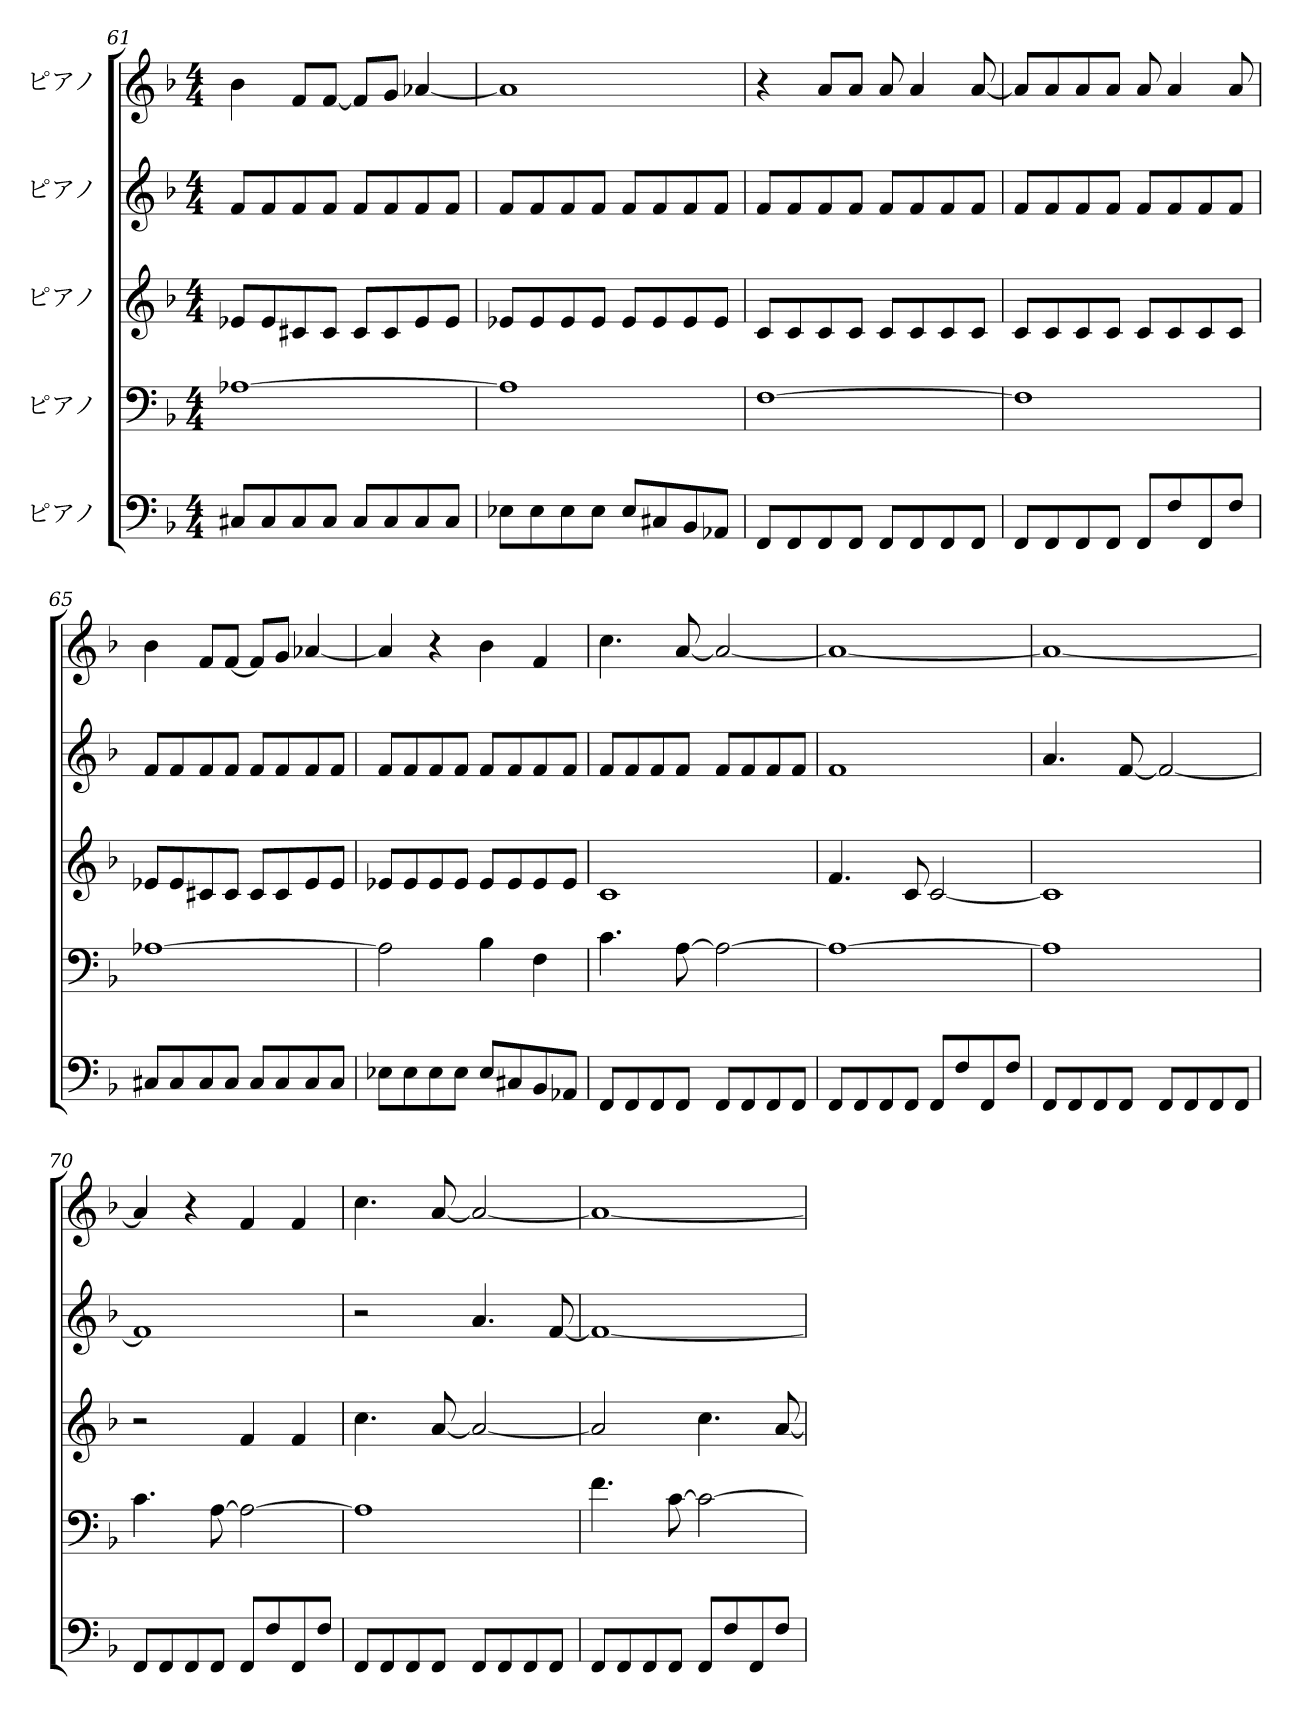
**kern	**kern	**kern	**kern	**kern
*part5	*part4	*part3	*part2	*part1
*staff5	*staff4	*staff3	*staff2	*staff1
*I"ピアノ	*I"ピアノ	*I"ピアノ	*I"ピアノ	*I"ピアノ
*clefF4	*clefF4	*clefG2	*clefG2	*clefG2
*k[b-]	*k[b-]	*k[b-]	*k[b-]	*k[b-]
*M4/4	*M4/4	*M4/4	*M4/4	*M4/4
=61	=61	=61	=61	=61
8C#XL	[1A-X	8e-XL	8fL	4b-
8C#	.	8e-	8f	.
8C#	.	8c#X	8f	8fL
8C#J	.	8c#J	8fJ	[8fJ
8C#L	.	8c#L	8fL	8fL]
8C#	.	8c#	8f	8gJ
8C#	.	8e-	8f	[4a-X
8C#J	.	8e-J	8fJ	.
=62	=62	=62	=62	=62
8E-XL	1A-]	8e-XL	8fL	1a-]
8E-	.	8e-	8f	.
8E-	.	8e-	8f	.
8E-J	.	8e-J	8fJ	.
8E-L	.	8e-L	8fL	.
8C#X	.	8e-	8f	.
8BB-	.	8e-	8f	.
8AA-XJ	.	8e-J	8fJ	.
=63	=63	=63	=63	=63
8FFL	[1F	8cL	8fL	4r
8FF	.	8c	8f	.
8FF	.	8c	8f	8aL
8FFJ	.	8cJ	8fJ	8aJ
8FFL	.	8cL	8fL	8a
8FF	.	8c	8f	4a
8FF	.	8c	8f	.
8FFJ	.	8cJ	8fJ	[8a
=64	=64	=64	=64	=64
8FFL	1F]	8cL	8fL	8aL]
8FF	.	8c	8f	8a
8FF	.	8c	8f	8a
8FFJ	.	8cJ	8fJ	8aJ
8FFL	.	8cL	8fL	8a
8F	.	8c	8f	4a
8FF	.	8c	8f	.
8FJ	.	8cJ	8fJ	8a
=65	=65	=65	=65	=65
8C#XL	[1A-X	8e-XL	8fL	4b-
8C#	.	8e-	8f	.
8C#	.	8c#X	8f	8fL
8C#J	.	8c#J	8fJ	[8fJ
8C#L	.	8c#L	8fL	8fL]
8C#	.	8c#	8f	8gJ
8C#	.	8e-	8f	[4a-X
8C#J	.	8e-J	8fJ	.
=66	=66	=66	=66	=66
8E-XL	2A-]	8e-XL	8fL	4a-]
8E-	.	8e-	8f	.
8E-	.	8e-	8f	4r
8E-J	.	8e-J	8fJ	.
8E-L	4B-	8e-L	8fL	4b-
8C#X	.	8e-	8f	.
8BB-	4F	8e-	8f	4f
8AA-XJ	.	8e-J	8fJ	.
=67	=67	=67	=67	=67
8FFL	4.c	1c	8fL	4.cc
8FF	.	.	8f	.
8FF	.	.	8f	.
8FFJ	[8A	.	8fJ	[8a
8FFL	2A_	.	8fL	2a_
8FF	.	.	8f	.
8FF	.	.	8f	.
8FFJ	.	.	8fJ	.
=68	=68	=68	=68	=68
8FFL	1A_	4.f	1f	1a_
8FF	.	.	.	.
8FF	.	.	.	.
8FFJ	.	8c	.	.
8FFL	.	[2c	.	.
8F	.	.	.	.
8FF	.	.	.	.
8FJ	.	.	.	.
=69	=69	=69	=69	=69
8FFL	1A]	1c]	4.a	1a_
8FF	.	.	.	.
8FF	.	.	.	.
8FFJ	.	.	[8f	.
8FFL	.	.	2f_	.
8FF	.	.	.	.
8FF	.	.	.	.
8FFJ	.	.	.	.
=70	=70	=70	=70	=70
8FFL	4.c	2r	1f]	4a]
8FF	.	.	.	.
8FF	.	.	.	4r
8FFJ	[8A	.	.	.
8FFL	2A_	4f	.	4f
8F	.	.	.	.
8FF	.	4f	.	4f
8FJ	.	.	.	.
=71	=71	=71	=71	=71
8FFL	1A]	4.cc	2r	4.cc
8FF	.	.	.	.
8FF	.	.	.	.
8FFJ	.	[8a	.	[8a
8FFL	.	2a_	4.a	2a_
8FF	.	.	.	.
8FF	.	.	.	.
8FFJ	.	.	[8f	.
=72	=72	=72	=72	=72
8FFL	4.f	2a]	1f_	1a_
8FF	.	.	.	.
8FF	.	.	.	.
8FFJ	[8c	.	.	.
8FFL	2c_	4.cc	.	.
8F	.	.	.	.
8FF	.	.	.	.
8FJ	.	[8a	.	.
=	=	=	=	=
*-	*-	*-	*-	*-
